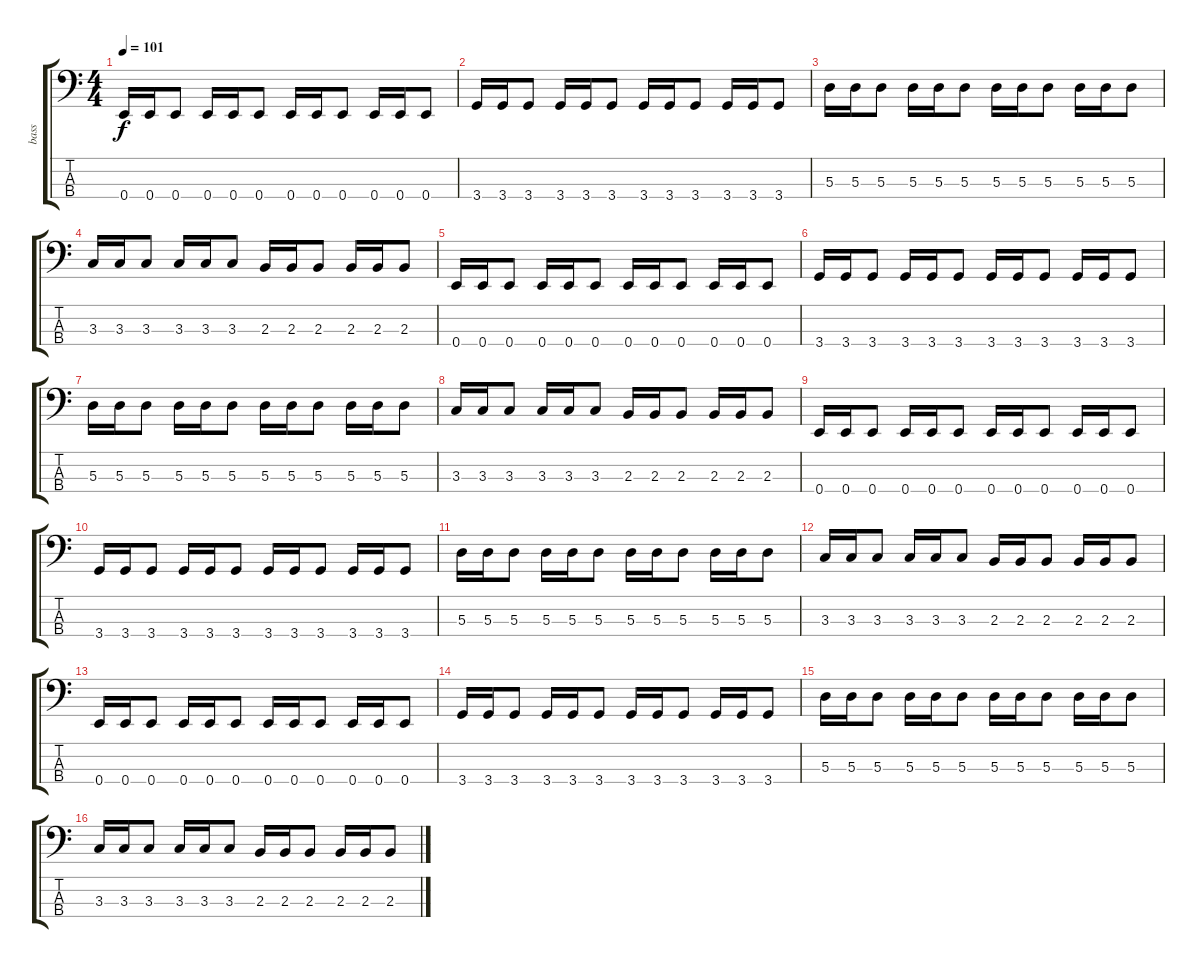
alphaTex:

\track ("bass" "bass") {instrument electricbasspick}
\staff {score tabs}
\tuning (G2 D2 A1 E1) {hide}
\ts (4 4)
\tempo 101
\clef f4
\ks c
0.4.16{dy f instrument electricbasspick} 0.4.16 0.4.8 0.4.16 0.4.16 0.4.8 0.4.16 0.4.16 0.4.8 0.4.16 0.4.16 0.4.8 |
3.4.16 3.4.16 3.4.8 3.4.16 3.4.16 3.4.8 3.4.16 3.4.16 3.4.8 3.4.16 3.4.16 3.4.8 |
5.3.16 5.3.16 5.3.8 5.3.16 5.3.16 5.3.8 5.3.16 5.3.16 5.3.8 5.3.16 5.3.16 5.3.8 |
3.3.16 3.3.16 3.3.8 3.3.16 3.3.16 3.3.8 2.3.16 2.3.16 2.3.8 2.3.16 2.3.16 2.3.8 |
0.4.16 0.4.16 0.4.8 0.4.16 0.4.16 0.4.8 0.4.16 0.4.16 0.4.8 0.4.16 0.4.16 0.4.8 |
3.4.16 3.4.16 3.4.8 3.4.16 3.4.16 3.4.8 3.4.16 3.4.16 3.4.8 3.4.16 3.4.16 3.4.8 |
5.3.16 5.3.16 5.3.8 5.3.16 5.3.16 5.3.8 5.3.16 5.3.16 5.3.8 5.3.16 5.3.16 5.3.8 |
3.3.16 3.3.16 3.3.8 3.3.16 3.3.16 3.3.8 2.3.16 2.3.16 2.3.8 2.3.16 2.3.16 2.3.8 |
0.4.16 0.4.16 0.4.8 0.4.16 0.4.16 0.4.8 0.4.16 0.4.16 0.4.8 0.4.16 0.4.16 0.4.8 |
3.4.16 3.4.16 3.4.8 3.4.16 3.4.16 3.4.8 3.4.16 3.4.16 3.4.8 3.4.16 3.4.16 3.4.8 |
5.3.16 5.3.16 5.3.8 5.3.16 5.3.16 5.3.8 5.3.16 5.3.16 5.3.8 5.3.16 5.3.16 5.3.8 |
3.3.16 3.3.16 3.3.8 3.3.16 3.3.16 3.3.8 2.3.16 2.3.16 2.3.8 2.3.16 2.3.16 2.3.8 |
0.4.16 0.4.16 0.4.8 0.4.16 0.4.16 0.4.8 0.4.16 0.4.16 0.4.8 0.4.16 0.4.16 0.4.8 |
3.4.16 3.4.16 3.4.8 3.4.16 3.4.16 3.4.8 3.4.16 3.4.16 3.4.8 3.4.16 3.4.16 3.4.8 |
5.3.16 5.3.16 5.3.8 5.3.16 5.3.16 5.3.8 5.3.16 5.3.16 5.3.8 5.3.16 5.3.16 5.3.8 |
3.3.16 3.3.16 3.3.8 3.3.16 3.3.16 3.3.8 2.3.16 2.3.16 2.3.8 2.3.16 2.3.16 2.3.8
